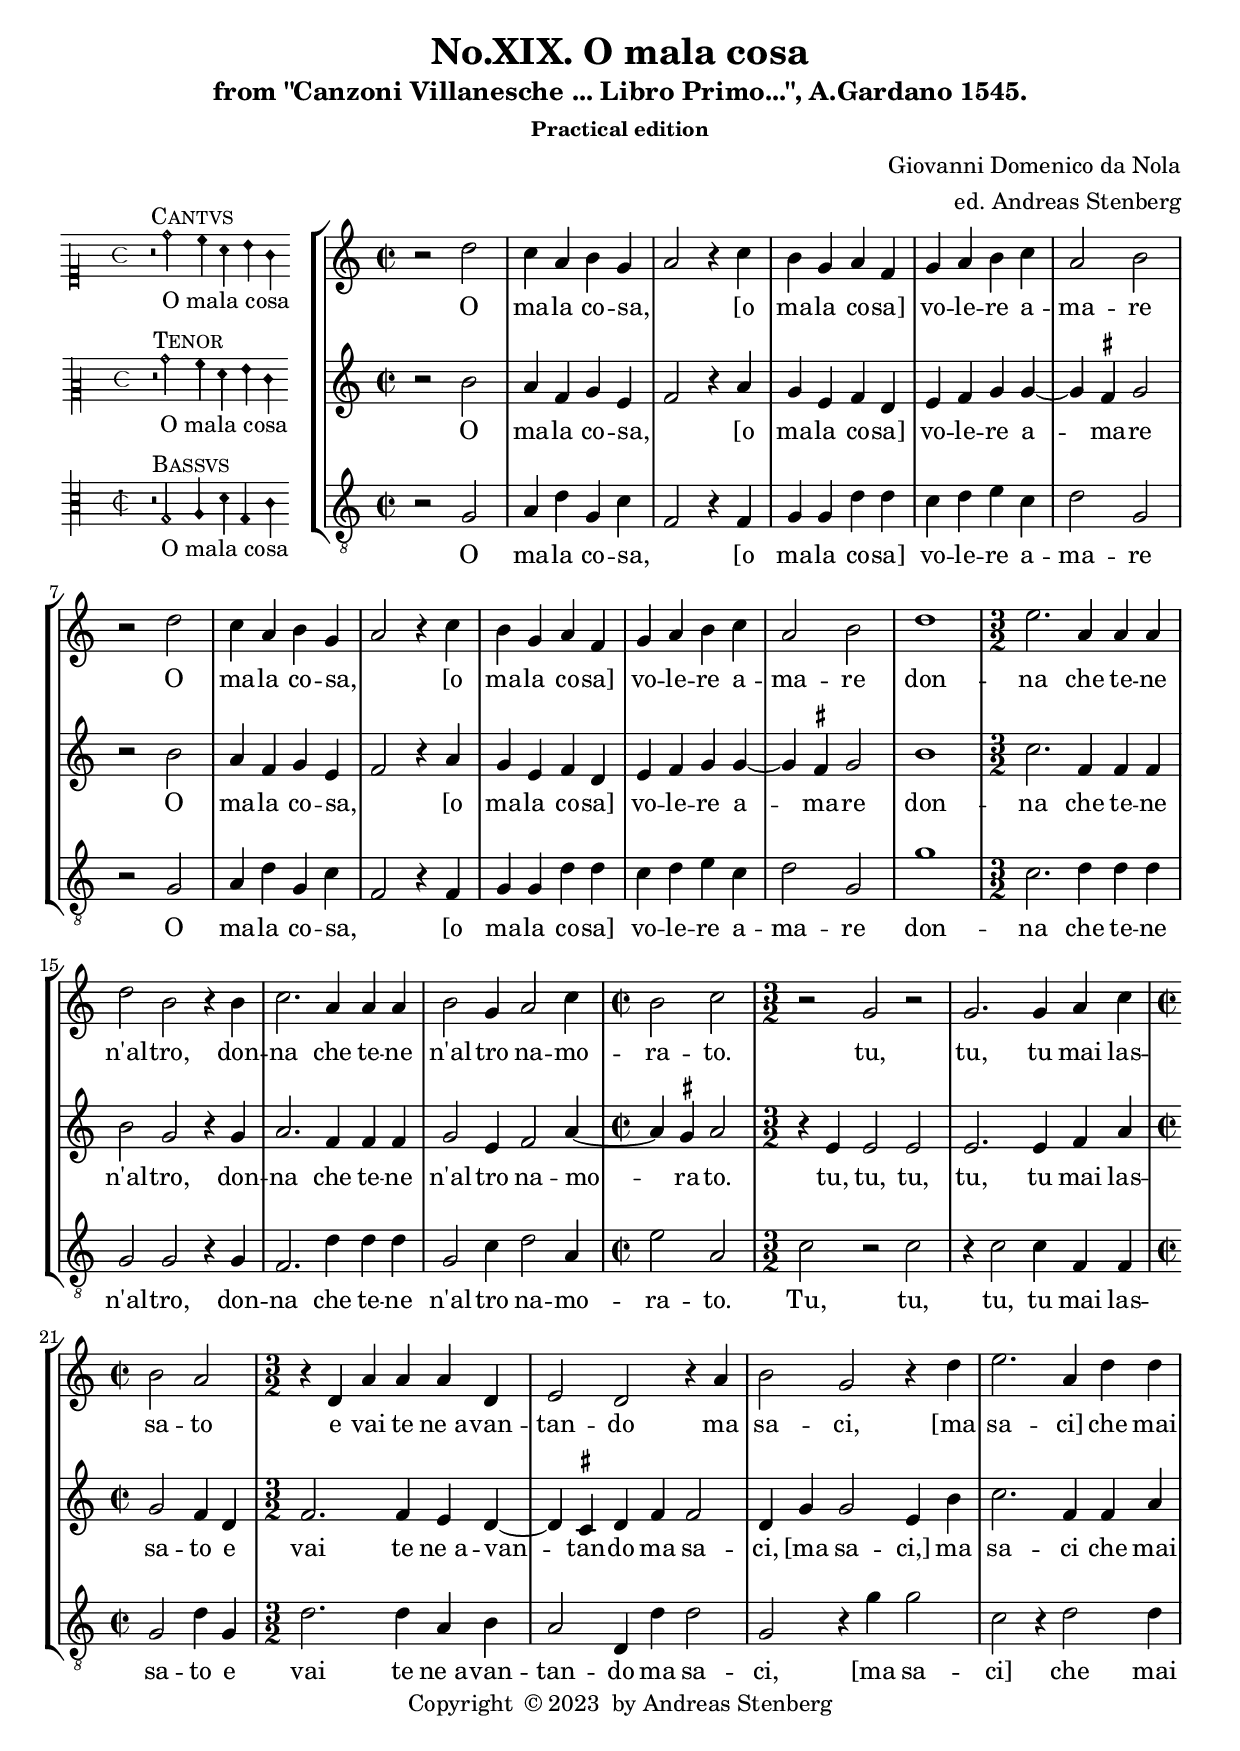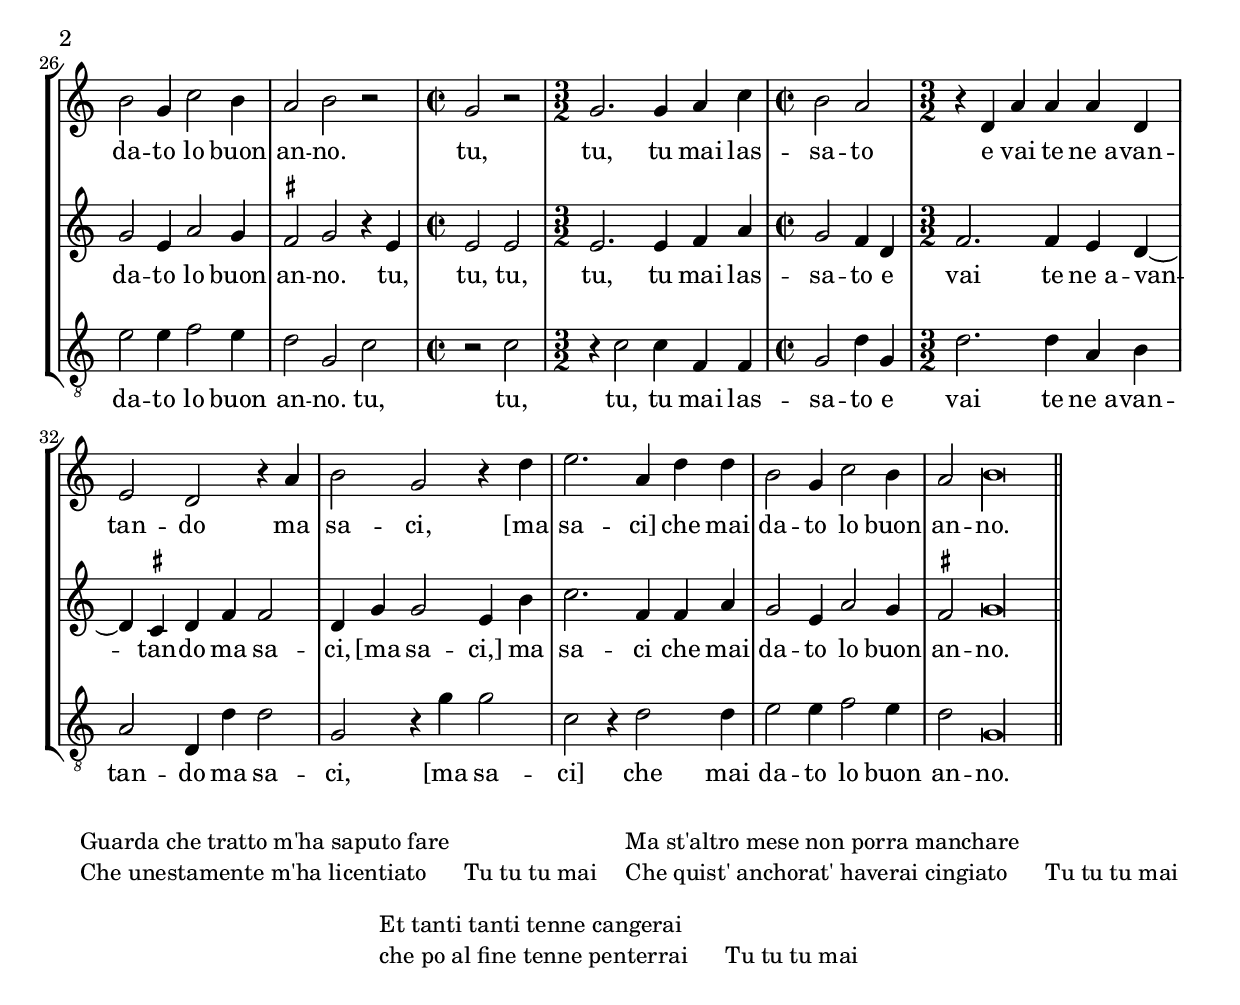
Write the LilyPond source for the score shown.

\version "2.20.0"

\include "deutsch.ly"

#(append! supported-clefs '(("mensural-f3" . ("clefs.mensural.f" 0 0))))

ficta = \once \set suggestAccidentals =##t

\header {

  title = "No.XIX. O mala cosa"

  subtitle = "from \"Canzoni Villanesche ... Libro Primo...\", A.Gardano 1545."

  subsubtitle = "Practical edition"

  composer = "Giovanni Domenico da Nola"

  arranger = "ed. Andreas Stenberg"
  poet = ""
  meter =""

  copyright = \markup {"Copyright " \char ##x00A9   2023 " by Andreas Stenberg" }

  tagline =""

}

global = {

  \key c \major

}

%% PDF p.5.

sopMusic = \relative c'' {


  \set Score.tempoHideNote = ##t

  \tempo 2 = 96

  \time 2/2

%  \set Timing.measureLength = #(ly:make-moment 4/2)
  r2 d2
  c4 a4 h4 g4\melisma
  a2\melismaEnd r4 c4 h4 g4
  a4 f4 g4 a4
  h4 c4 a2
  h2 r2
  d2 c4 a4
  h4 g4\melisma a2\melismaEnd
  r4 c4
  h4 g4 a4 f4

  g4 a4 h4 c4
  a2 h2
  d1
  \time 3/2
  e2. a,4
  a4 a4 d2
  h2 r4 h4
  c2. a4
  a4 a4 h2
  g4 a2 c4
  \time 2/2
  h2  c2
  \time 3/2
  r2 g2
  r2 g2.
  g4 a4 c4
  \time 2/2
  h2 a2
  \time 3/2
  r4 d,4 a'4 a4

  a4 d,4 e2
  d2 r4 a'4
  h2 g2
  r4 d'4 e2.
  a,4 d4 d4
  h2 g4 c2
  h4 a2
  h2 r2
  \time 2/2
  g2 r2
  \time 3/2
  g2. g4
  a4 c4
  \time 2/2
  h2
  a2
  \time 3/2
  r4 d,4
  a'4 a4 a4 d,4
  e2 d2

  r4 a'4 h2
  g2 r4 d'4
  e2. a,4
  d4 d4 h2
  g4 c2 h4
  a2
  \cadenzaOn
  h\longa

  \bar "||"

  \cadenzaOff

}

sopWords = \lyricmode {

  O ma -- la co -- sa,
  [o ma -- la co -- sa] vo -- le -- re a -- ma -- re
  O ma -- la co -- sa,
  [o ma -- la co -- sa] vo -- le -- re a -- ma -- re
  don -- na che te -- ne n'al -- tro,
  don -- na che te -- ne n'al -- tro na -- mo -- ra -- to.
  tu, tu, tu mai las -- sa -- to
  e vai te ne_a -- van -- tan -- do ma sa -- ci,
  [ma sa -- ci]
  che mai da -- to lo buon an -- no.
  tu, tu, tu mai las -- sa -- to
  e vai te ne_a -- van -- tan -- do ma sa -- ci,
  [ma sa -- ci]
  che mai da -- to lo buon an -- no.

}

%% PDF p.53.

altoMusic = \relative c' {

  r2 h'2
  a4 f4 g4 e4\melisma
  f2\melismaEnd r4 a4
  g4 e4 f4 d4
  e4 f4 g4 g4~
  g4 \ficta fis4 g2
  r2 h2
  a4 f4 g4 e4\melisma
  f2\melismaEnd r4 a4
  g4 e4 f4 d4
  e4 f4 g4 g4~
  g4 \ficta fis4 g2
  h1
  c2. f,4
  f4 f4 h2
  g2 r4 g4
  a2. f4
  f4 f4 g2
  e4 f2 a4~
  a4 \ficta gis4 a2
  r4 e4 e2
  e2 e2.
  e4 f4 a4
  g2 f4 d4

  f2. f4
  e4 d4~ d4 \ficta cis4
  d4 f4 f2
  d4 g4 g2
  e4 h'4 c2.
  f,4 f4 a4
  g2 e4 a2
  g4 \ficta fis2
  g2 r4 e4
  e2 e2
  e2. e4
  f4 a4 g2
  f4 d4 f2.
  f4

  e4 d4~
  d4 \ficta cis4 d4 f4
  f2 d4 g4
  g2 e4 h'4
  c2. f,4
  f4 a4 g2
  e4 a2 g4 \ficta fis2
  g\longa

  \cadenzaOff

}

altoWords = \lyricmode {


  O ma -- la co -- sa,
  [o ma -- la co -- sa] vo -- le -- re a -- ma -- re
  O ma -- la co -- sa,
  [o ma -- la co -- sa] vo -- le -- re a -- ma -- re
  don -- na che te -- ne n'al -- tro,
  don -- na che te -- ne n'al -- tro na -- mo -- ra -- to.
  tu, tu, tu, tu, tu mai las -- sa -- to
  e vai te ne_a -- van -- tan -- do ma sa -- ci,
  [ma sa -- ci,] ma sa -- ci
  che mai da -- to lo buon an -- no.
  tu, tu, tu, tu, tu   mai las -- sa -- to
  e vai te ne_a -- van -- tan -- do ma sa -- ci,
  [ma sa -- ci,] ma sa -- ci
  che mai da -- to lo buon an -- no.

}

%% PDF p.101.

bassMusic = \relative c' {

  \clef "G_8"
  r2 g2
  a4 d4 g,4 c4\melisma
  f,2\melismaEnd r4 f4
  g4 g4 d'4 d4
  c4 d4 e4 c4
  d2 g,2
  r2 g2
  a4 d4 g,4 c4\melisma
  f,2\melismaEnd r4 f4
  g4 g4 d'4 d4

  c4 d4 e4 c4
  d2 g,2
  g'1
  c,2. d4
  d4 d4 g,2
  g2 r4 g4
  f2. d'4
  d4 d4 g,2
  c4 d2 a4
  e'2 a,2
  c2 r2
  c2 r4 c2
  c4 f,4 f4
  g2 d'4 g,4

  d'2. d4
  a4 h4 a2
  d,4 d'4 d2
  g,2 r4 g'4
  g2 c,2
  r4 d2 d4
  e2 e4 f2
  e4 d2
  g,2 c2
  r2 c2
  r4 c2 c4
  f,4 f4 g2
  d'4 g,4 d'2.
  d4 a4 h4

  a2 d,4 d'4
  d2 g,2
  r4 g'4 g2
  c,2 r4 d2
  d4 e2
  e4 f2 e4
  d2
  g,\longa

  \cadenzaOff

}

bassWords = \lyricmode {

  O ma -- la co -- sa,
  [o ma -- la co -- sa] vo -- le -- re a -- ma -- re
  O ma -- la co -- sa,
  [o ma -- la co -- sa] vo -- le -- re a -- ma -- re
  don -- na che te -- ne n'al -- tro,
  don -- na che te -- ne n'al -- tro na -- mo -- ra -- to.
  Tu, tu, tu, tu mai las -- sa -- to
  e vai te ne_a -- van -- tan -- do ma sa -- ci,
  [ma sa -- ci]
  che mai da -- to lo buon an -- no.
  tu, tu, tu, tu mai las -- sa -- to
  e vai te ne_a -- van -- tan -- do ma sa -- ci,
  [ma sa -- ci]
  che mai da -- to lo buon an -- no.

}

incipitDiscantus = \markup {

  \score {

    {

      %      \set Staff.instrumentName = #"Tenor "

      \override NoteHead.style = #'neomensural

      \override Rest.style = #'neomensural

      \override Staff.TimeSignature.style = #'mensural

      \cadenzaOn

      \clef "petrucci-c1"

      \key c \major

      \time 4/4


      r2 ^\markup { \smallCaps"Cantvs"}
      d''2_"O mala cosa"
      c''4 a'4 h'4 g'4

    }

    \layout {

      \context {

        \Voice

        \remove "Ligature_bracket_engraver"

        \consists "Mensural_ligature_engraver"

      }

      line-width = 4.5\cm

    }

  }

}



incipitAltus = \markup {

  \score {

    {

      %      \set Staff.instrumentName = #"Tenor "

      \override NoteHead.style = #'neomensural

      \override Rest.style = #'neomensural

      \override Staff.TimeSignature.style = #'mensural

      \cadenzaOn

      \clef "petrucci-c2"

      \key c \major

      \time 4/4

      r2^\markup \smallCaps"Tenor"
      h'2_"O mala cosa"
      a'4 f'4 g'4 e'4
    }

    \layout {

      \context {

        \Voice

        \remove "Ligature_bracket_engraver"

        \consists "Mensural_ligature_engraver"

      }

      line-width = 4.5\cm

    }

  }

}



incipitBassus = \markup {

  \score {

    {

      %      \set Staff.instrumentName = #"Tenor "

      \override NoteHead.style = #'neomensural

      \override Rest.style = #'neomensural

      \override Staff.TimeSignature.style = #'mensural

      \cadenzaOn

      \clef "petrucci-c3"

      \key c \major

      \time 2/2

      r2^\markup \smallCaps"Bassvs"
      g2_"O mala cosa"
      a4 d'4 g4 c'4
    }

    \layout {

      \context {

        \Voice

        \remove "Ligature_bracket_engraver"

        \consists "Mensural_ligature_engraver"

      }

      line-width = 4.5\cm

    }

  }

}



\score {

  <<

    \new StaffGroup \with {

      \override VerticalAxisGroup.staff-staff-spacing = #'((basic-distance . 12))

    } <<

      \new Staff = treble <<

        \set Staff.instrumentName = \incipitDiscantus

        \new Voice = "sopranos" {

          \set  Staff.midiInstrument ="choir aahs"

          %	\voiceOne

          << \global \sopMusic >>

        }

      >>

      \new Lyrics = sopranos { s1 }


      \new Staff = "medius" <<

        \set Staff.instrumentName = \incipitAltus


        \new Voice = "altos" {

          %	\voiceTwo

          \set  Staff.midiInstrument ="choir aahs"

          << \global \altoMusic >>

        }

      >>


      \new Lyrics = "altos" { s1 }


      \new Staff ="basses" {

        \set Staff.instrumentName = \incipitBassus


        \new Voice = "basses" {

          \set  Staff.midiInstrument ="choir aahs"

          %	\voiceTwo

          << \global \bassMusic >>

        }

      }

    >>

    \new Lyrics = basses { s1 }


    \context Lyrics = sopranos \lyricsto sopranos \sopWords

    \context Lyrics = altos \lyricsto altos \altoWords

    \context Lyrics = basses \lyricsto basses \bassWords

  >>

  \layout {

    \context {

      \Score

      % no bars in staves

      %      \override BarLine.transparent = ##t


    }

    % the next three instructions keep the lyrics between the bar lines

    \context {

      \Lyrics

      \consists "Bar_engraver"

      \override BarLine.transparent = ##t

    }

    \context {

      \StaffGroup

      \consists "Separating_line_group_engraver"

    }

    \context {

      \Voice

      % no slurs

      \override Slur.transparent = ##t

      % Comment in the below "\remove" command to allow line

      % breaking also at those barlines where a note overlaps

      % into the next bar.  The command is commented out in this

      % short example score, but especially for large scores, you

      % will typically yield better line breaking and thus improve

      % overall spacing if you comment in the following command.

      %\remove "Forbid_line_break_engraver"

    }

    indent = 4.5\cm

  }


}

%% Stanzas 2 - 4

%\pageBreak


\markup {

  %  \fontsize #1.0

  \column {


    \fill-line {

      \column {

        \fill-line {
          \null
          \column {

            \line { Guarda che tratto m'ha saputo fare }

            \line { Che unestamente m'ha licentiato \hspace #3 Tu tu tu mai }


          }
          \null
          %    \vspace #1.0
          \column {
            \line { Ma st'altro mese non porra manchare }

            \line { Che quist' anchorat' haverai cingiato  \hspace #3 Tu tu tu mai }


          }
          \null
        }
        \vspace #1.0
        \fill-line {
          \column {
            \line { Et tanti tanti tenne cangerai }

            \line { che po al fine tenne penterrai  \hspace #3  Tu tu tu mai }
          }
        }
      }
    }

  }

}

\score {

  \unfoldRepeats

  <<

    \new StaffGroup <<

      \new Staff = treble <<

        \set Staff.instrumentName = \incipitDiscantus

        \new Voice = "sopranos" {

          \set  Staff.midiInstrument ="choir aahs"

          %	\voiceOne

          << \global \sopMusic >>

        }

      >>

      \new Lyrics = sopranos { s1 }


      \new Staff = "medius" <<

        \set Staff.instrumentName = \incipitAltus


        \new Voice = "altos" {

          %	\voiceTwo

          \set  Staff.midiInstrument ="choir aahs"

          << \global \altoMusic >>

        }

      >>


      \new Lyrics = "altos" { s1 }


      \new Staff ="basses" {

        \set Staff.instrumentName = \incipitBassus


        \new Voice = "basses" {

          \set  Staff.midiInstrument ="choir aahs"

          \clef "G_8"

          %	\voiceTwo

          << \global \bassMusic >>

        }

      }

    >>

    \new Lyrics = basses { s1 }


    \context Lyrics = sopranos \lyricsto sopranos \sopWords

    \context Lyrics = altos \lyricsto altos \altoWords

    \context Lyrics = basses \lyricsto basses \bassWords

  >>

  \midi {}

}

\paper {
  page-breaking = #ly:minimal-breaking
  ragged-bottom = ##t
  ragged-last-bottom = ##t
  ragged-last = ##t
}

%{

convert-ly.py (GNU LilyPond) 2.18.2  convert-ly.py: Processing `'...

Applying conversion: 2.15.7, 2.15.9, 2.15.10, 2.15.16, 2.15.17,

2.15.18, 2.15.19, 2.15.20, 2.15.25, 2.15.32, 2.15.39, 2.15.40,

2.15.42, 2.15.43, 2.16.0, 2.17.0, 2.17.4, 2.17.5, 2.17.6, 2.17.11,

2.17.14, 2.17.15, 2.17.18, 2.17.19, 2.17.20, 2.17.25, 2.17.27,

2.17.29, 2.17.97, 2.18.0

%}
